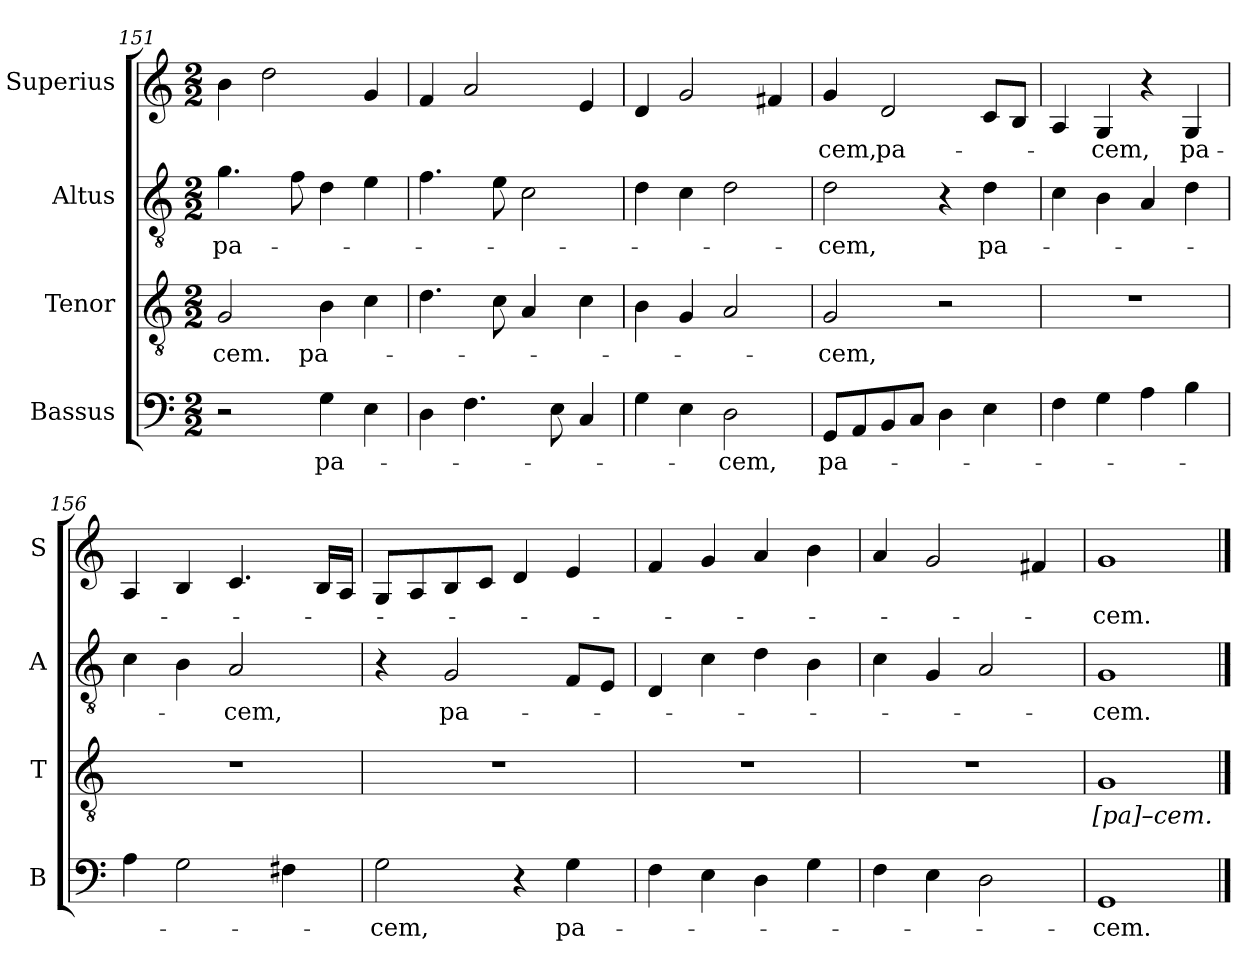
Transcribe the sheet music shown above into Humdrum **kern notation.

**kern	**text	**kern	**text	**kern	**text	**kern	**text
*part4	*part4	*part3	*part3	*part2	*part2	*part1	*part1
*staff4	*staff4	*staff3	*staff3	*staff2	*staff2	*staff1	*staff1
*I"Bassus	*	*I"Tenor	*	*I"Altus	*	*I"Superius	*
*I'B	*	*I'T	*	*I'A	*	*I'S	*
*clefF4	*	*clefGv2	*	*clefGv2	*	*clefG2	*
*k[]	*	*k[]	*	*k[]	*	*k[]	*
*M2/2	*	*M2/2	*	*M2/2	*	*M2/2	*
=151	=151	=151	=151	=151	=151	=151	=151
!	!	!	!LO:LY:i	!	!LO:LY:i	!	!
2r	.	2G	-cem.	4.g	pa-	4b	.
.	.	.	.	.	.	2dd	.
.	.	.	.	8f	.	.	.
!	!LO:LY:i	!	!	!	!	!	!
4G	pa-	4B	pa-	4d	.	.	.
4E	.	4c	.	4e	.	4g	.
=152	=152	=152	=152	=152	=152	=152	=152
4D	.	4.d	.	4.f	.	4f	.
4.F	.	.	.	.	.	2a	.
.	.	8c	.	8e	.	.	.
.	.	4A	.	2c	.	.	.
8E	.	.	.	.	.	.	.
4C	.	4c	.	.	.	4e	.
=153	=153	=153	=153	=153	=153	=153	=153
4G	.	4B	.	4d	.	4d	.
4E	.	4G	.	4c	.	2g	.
!	!LO:LY:i	!	!	!	!	!	!
2D	-cem,	2A	.	2d	.	.	.
.	.	.	.	.	.	4f#X	.
=154	=154	=154	=154	=154	=154	=154	=154
!	!LO:LY:i	!	!	!	!LO:LY:i	!	!LO:LY:i
8GGL	pa-	2G	-cem,	2d	-cem,	4g	-cem,
8AA	.	.	.	.	.	.	.
!	!	!	!	!	!	!	!LO:LY:i
8BB	.	.	.	.	.	2d	pa-
8CJ	.	.	.	.	.	.	.
4D	.	2r	.	4r	.	.	.
!	!	!	!	!	!LO:LY:i	!	!
4E	.	.	.	4d	pa-	8cL	.
.	.	.	.	.	.	8BJ	.
=155	=155	=155	=155	=155	=155	=155	=155
4F	.	1r	.	4c	.	4A	.
!	!	!	!	!	!	!	!LO:LY:i
4G	.	.	.	4B	.	4G	-cem,
4A	.	.	.	4A	.	4r	.
4B	.	.	.	4d	.	4G	pa-
=156	=156	=156	=156	=156	=156	=156	=156
4A	.	1r	.	4c	.	4A	.
2G	.	.	.	4B	.	4B	.
!	!	!	!	!	!LO:LY:i	!	!
.	.	.	.	2A	-cem,	4.c	.
4F#X	.	.	.	.	.	.	.
.	.	.	.	.	.	16BLL	.
.	.	.	.	.	.	16AJJ	.
=157	=157	=157	=157	=157	=157	=157	=157
!	!LO:LY:i	!	!	!	!	!	!
2G	-cem,	1r	.	4r	.	8GL	.
.	.	.	.	.	.	8A	.
.	.	.	.	2G	pa-	8B	.
.	.	.	.	.	.	8cJ	.
4r	.	.	.	.	.	4d	.
4G	pa-	.	.	8FL	.	4e	.
.	.	.	.	8EJ	.	.	.
=158	=158	=158	=158	=158	=158	=158	=158
4F	.	1r	.	4D	.	4f	.
4E	.	.	.	4c	.	4g	.
4D	.	.	.	4d	.	4a	.
4G	.	.	.	4B	.	4b	.
=159	=159	=159	=159	=159	=159	=159	=159
4F	.	1r	.	4c	.	4a	.
4E	.	.	.	4G	.	2g	.
2D	.	.	.	2A	.	.	.
.	.	.	.	.	.	4f#X	.
=160	=160	=160	=160	=160	=160	=160	=160
1GG	-cem.	1G	[pa]–<i>cem.</i>	1G	-cem.	1g	-cem.
==	==	==	==	==	==	==	==
*-	*-	*-	*-	*-	*-	*-	*-
